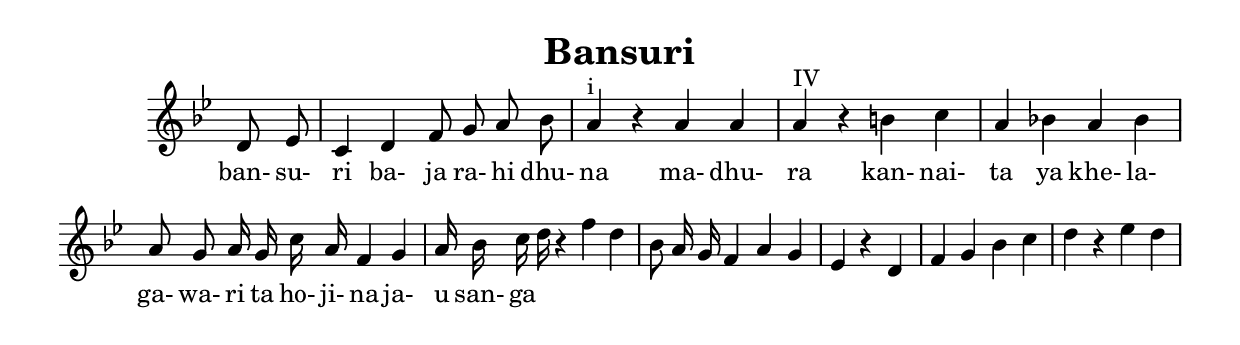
#(ly:set-option 'midi-extension "mid")
\version "2.12.3"
\include "english.ly"
\header{
title = "Bansuri"
composer = ""
}
%{
Rag:Bhairavi
Tal:Tintal
Title:Bansuri
Author:Traditional
Source:AAK
Mode: phrygian
Filename: bansuriv3
Time: 4/4
Key: D


          
                               i            IV         . 
         3S             n      +            2         DSnDn
1)|: (Sr | n) S   (gm <P d)> | P - P  P   | P - D    n     |
           .
      ban-    su-  ri          ba- ja ra-   hi  dhu- na

  0  ~                 3           mgm        +  .     *  *   
| P  d   P    d    |  (Pm   PmnP)    (g m) | (PdnS) -- g  S |
  ma-dhu-ra   kan-     nai-           ya      khe-     la-ta

   2               0     
                Pm ~
| (d-Pm  g) P  m | r - S :|
   ga-      wa-ta  ho- ri

               .
              <g>
            .   . .
| g m d n | S - r S |
ji-na ja-u san-ga

%}
melody = {
\once \override Staff.TimeSignature #'stencil = ##f
\clef treble
\key c \phrygian
\autoBeamOn
\cadenzaOn


 \bar "|:"  c'8) df'8 \bar "|"  bf4) c'4 ef'8) f'8 g'8 af'8) \bar "|"  g'4^"i" r4 g'4 g'4 \bar "|"  g'4^"IV" r4 a'4 bf'4 \bar "|"  \bar "|"  g'4 af'4 g'4 af'4 \bar "|"  g'8) f'8 g'16 f'16 bf'16 g'16) ef'4) f'4) \bar "|"  g'16) af'16 bf'16 c''16) r4 ef''4 c''4 \bar "|"  \bar "|"  af'8) g'16 f'16 ef'4) g'4 f'4 \bar "|"  df'4 r4 c'4 \bar ":|"  \bar "|"  ef'4 f'4 af'4 bf'4 \bar "|"  c''4 r4 df''4 c''4 \bar "|" 
}


text = \lyricmode {
ban- su- ri ba- ja ra- hi dhu- na ma- dhu- ra kan- nai- ta ya khe- la- ga- wa- ri ta ho- ji- na ja- u san- ga
}

\score{
\transpose c' d'
<<
\new Voice = "one" {
\melody
}
\new Lyrics \lyricsto "one" \text
>>
\layout {
\context {
\Score
\remove "Bar_number_engraver"
}
}
\midi {
\context {
\Score
tempoWholesPerMinute = #(ly:make-moment 200 4)
}
}
}